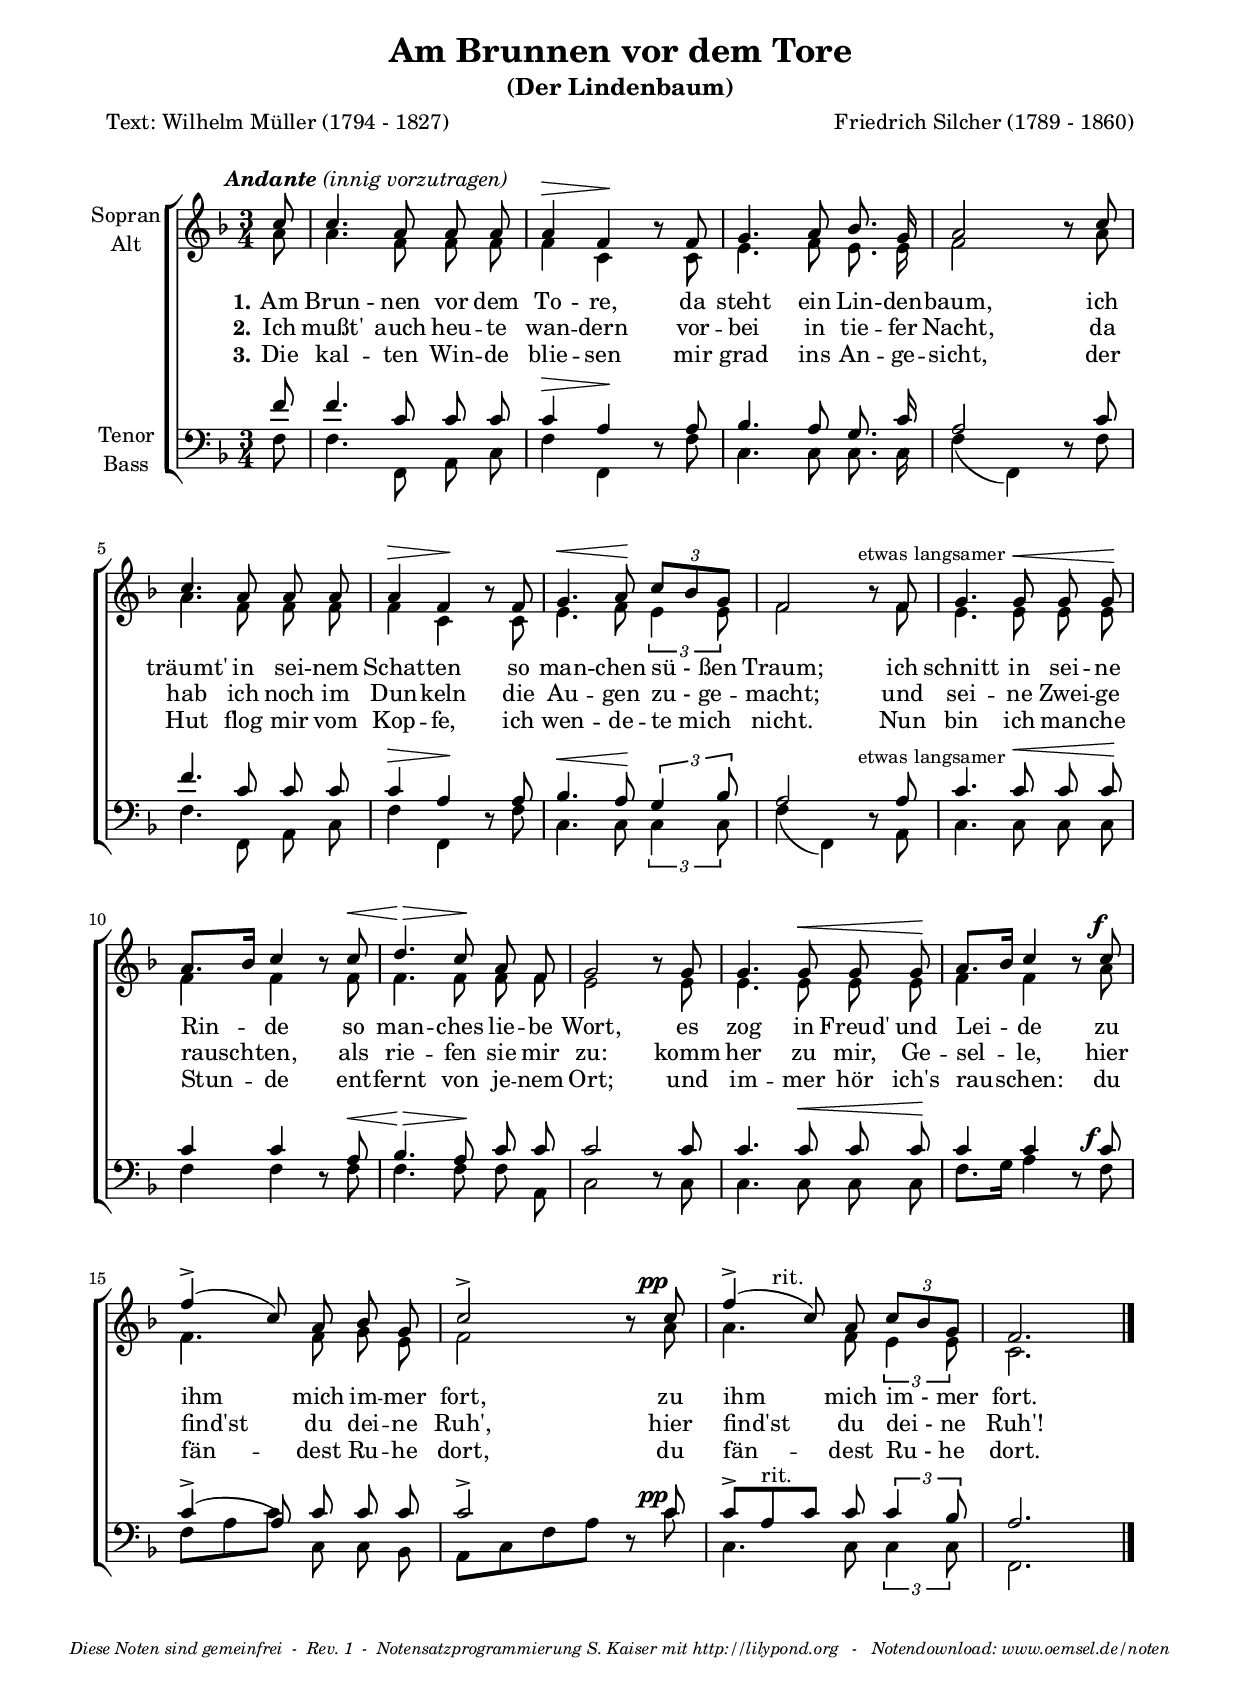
\version "2.18.2"

#(ly:set-option 'point-and-click #f)

%--------------------
% Maintainer: Sven Kaiser / e-mail: noten(at)oemsel.de
% am_brunnen_vor_dem_tore_silcher_sa-tb.ly
% 2015-06-15

\header {
    poet =  "Text: Wilhelm Müller (1794 - 1827)"
    composer = "Friedrich Silcher (1789 - 1860)"
    title = "Am Brunnen vor dem Tore"
    subtitle = "(Der Lindenbaum)"
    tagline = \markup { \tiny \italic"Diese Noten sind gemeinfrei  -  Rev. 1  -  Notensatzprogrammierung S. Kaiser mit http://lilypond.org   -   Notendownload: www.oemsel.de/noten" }
}

#(set-global-staff-size 18.5)

\paper {
    paper-width = 21.0\cm
    paper-height = 29.7\cm
    top-margin = 0.8\cm
    bottom-margin = 1.3\cm
    left-margin = 1.8\cm
    right-margin = 1.8\cm
    print-page-number = ##f
    markup-system-spacing = #'((basic-distance . 20) (padding . 0.6) (stretchability . 30))
    system-system-spacing #'basic-distance = #15
    ragged-right = ##f
    ragged-last = ##f
}

\layout {
    \context { \Score autoBeaming = ##f}
}

PartPOneVoiceOne =  \relative c'' {
  \clef "treble" \key f \major \time 3/4
  \once \override TextScript #'padding = #2.0
  \once \override TextScript #'X-offset = #-5.0
  \partial 8 c8 ^\markup{ \bold\italic {Andante} \italic {(innig vorzutragen)}}
  c4. a8 a8 a8 | %1
  a4 ^\> f4 \! r8 f8 | %2
  g4. a8 bes8. g16 | %3
  a2 r8 c8 | %4
  c4. a8 a8 a8 | %5
  a4 ^\> f4 \! r8 f8  | %6
  g4. ^\<  a8 \! \times 2/3 {c8[ bes8 g8]} | %7  
  f2 r8 
  \once \override TextScript #'padding = #1.0
  \once \override TextScript #'X-offset = #-4.0
  f8 ^\markup{ \small {etwas langsamer}} \noBreak | %8
  g4. g8 ^\< g8 g8 \!  | % 9  
  a8. [ bes16 ] c4 r8 \override Hairpin.to-barline = ##f c8 ^\< | % 10
  d4. \! ^\> c8 \!  a8 f8 | % 11
  g2 r8 g8 | % 12
  g4. g8 ^\< g8 g8 \! | % 13
  a8. [ bes16 ] c4
  r8 c8 ^\tweak #'X-offset #-1.0 \tweak #'Y-offset #1.0 ^\f | % 14
  f4( ^> c8) a8 bes8 g8 | % 15
  c2 ^> r8 c8 ^\tweak #'X-offset #-2.5 \tweak #'Y-offset #1.5 \pp | % 16
  f4( ^> 
  \once \override TextScript #'padding = #2.0
  \once \override TextScript #'X-offset = #-3.3
  c8 ^\markup{ {rit.}}) a8 \times 2/3 {c8[ bes8 g8]} | % 17
  f2. \bar "|."  
}

PartPOneVoiceTwo =  \relative e' {
  \clef "treble" \key f \major \time 3/4 
  \partial 8 a8
  a4. f8 f8 f8 | %1
  f4 c4 r8 c8 | % 2
  e4. f8 e8. e16 | % 3
  f2 r8 a8 | % 4
  a4. f8 f8 f8 | % 5
  f4 c4 r8 c8 | %6
  e4. f8 \times 2/3 {e4 e8} | % 7
  f2 r8 f8 | %8
  e4. e8 e8 e8 | % 9
  f4 f4 r8 f8 | % 10
  f4. f8 f8 f8 | % 11
  e2 r8 e8 | % 12
  e4. e8 e8 e8 | % 13
  f4 f4 r8 a8 | % 14
  f4. f8 g8 e8 | % 15
  f2 r8 a8 | % 16
  a4. f8 \times 2/3 {e4 e8} | % 17
  c2. \bar "|."  
}

PartPTwoVoiceOne =  \relative c' {
  \clef "bass" \key f \major \time 3/4 
  \partial 8 f8
  f4. c8 c8 c8 | % 1
  c4 ^\> a4 \! r8 a8 | % 2
  bes4. a8 g8. c16 | % 3
  a2 r8 c8 | % 4
  f4. c8 c8 c8 | % 5
  c4 ^\> a4 \! r8 a8  | % 6
  bes4. ^\< a8 \! \times 2/3 {g4 bes8} | % 7
  a2 r8 
  \once \override TextScript #'padding = #2.0
  \once \override TextScript #'X-offset = #-4.0
  a8 ^\markup{ \small {etwas langsamer}} | % 8
  c4. c8 ^\< c8 c8 \! | % 9
  c4 c4 r8 \override Hairpin.to-barline = ##f a8 ^\< | % 10
  bes4. \! ^\> a8 \! c8 c8 | % 11
  c2 r8 c8 | % 12
  c4. c8 ^\< c8 c8 \! | % 13
  c4 c4 
  r8 c8 ^\tweak #'X-offset #-1.7 \tweak #'Y-offset #1.4 ^\f | % 14
  c4( ^> a8) c8 c8 c8 | % 15
  c2 ^> r8 c8 ^\tweak #'X-offset #-2.5 \tweak #'Y-offset #2.0 ^\pp | % 16
  c8 ^> [ a8 ^"rit." c8 ] c8 \times 2/3 {c4 bes8} | %17
  a2. \bar "|."
}

PartPTwoVoiceTwo =  \relative a {
  \clef "bass" \key f \major \time 3/4 
  \partial 8 f8
  f4. f,8 a8 c8 | % 1
  f4 f,4 r8 f'8 | % 2
  c4. c8 c8. c16 | % 3
  f4( f,4) r8 f'8 | % 4
  f4. f,8 a8 c8 | % 5
  f4 f,4 r8 f'8 | % 6
  c4. c8 \times 2/3 {c4 c8} | % 7
  f4 ( f,4 ) r8 a8 | % 8
  c4. c8 c8 c8 | % 9
  f4 f4 r8 f8 | % 10
  f4. f8 f8 a,8 | % 11
  c2 r8 c8 | % 12
  c4. c8 c8 c8 | % 13
  f8. [ g16 ] a4 r8 f8 | % 14
  f8 [a8 c8] c,8 c8 bes8 | % 15
  a8[ c8 f8 a8] r8 c8 | % 16
  c,4. c8 \times 2/3 {c4 c8} | % 17
  f,2. \bar "|."
}

PartPOneVoiceOneLyricsOne =  \lyricmode { \set stanza = "1."
  Am Brun -- nen vor dem To -- re, da steht ein Lin -- den -- baum, ich
  träumt' in sei -- nem Schat -- ten so man -- chen "sü - ßen" Traum; ich schnitt in sei -- ne
  Rin -- de so man -- ches lie -- be Wort, es zog in Freud' und Lei -- de zu
  ihm mich im -- mer fort, zu ihm mich "im - mer" fort.
}

PartPOneVoiceOneLyricsTwo =  \lyricmode { \set stanza = "2." 
  Ich mußt' auch heu -- te wan -- dern vor -- bei in tie -- fer Nacht, da
  hab ich noch im Dun -- keln die Au -- gen "zu - ge" -- macht; und sei -- ne Zwei -- ge
  rausch -- ten, als rie -- fen sie mir zu: komm her zu mir, Ge -- sel -- le, hier
  find'st du dei -- ne Ruh', hier find'st du "dei - ne" Ruh'!
}

PartPOneVoiceOneLyricsThree =  \lyricmode { \set stanza = "3." 
  Die kal -- ten Win -- de blie -- sen mir grad ins An -- ge -- sicht, der
  Hut flog mir vom Kop -- fe, ich wen -- de -- "te mich" nicht. Nun bin ich man -- che
  Stun -- de ent -- fernt von je -- nem Ort; und im -- mer hör ich's rau -- schen: du
  fän -- dest Ru -- he dort, du fän -- dest "Ru - he" dort.
}

#(define (rest-score r)
  (let ((score 0)
	(yoff (ly:grob-property-data r 'Y-offset))
	(sp (ly:grob-property-data r 'staff-position)))
    (if (number? yoff)
	(set! score (+ score 2))
	(if (eq? yoff 'calculation-in-progress)
	    (set! score (- score 3))))
    (and (number? sp)
	 (<= 0 2 sp)
	 (set! score (+ score 2))
	 (set! score (- score (abs (- 1 sp)))))
    score))

#(define (merge-rests-on-positioning grob)
  (let* ((can-merge #f)
	 (elts (ly:grob-object grob 'elements))
	 (num-elts (and (ly:grob-array? elts)
			(ly:grob-array-length elts)))
	 (two-voice? (= num-elts 2)))
    (if two-voice?
	(let* ((v1-grob (ly:grob-array-ref elts 0))
	       (v2-grob (ly:grob-array-ref elts 1))
	       (v1-rest (ly:grob-object v1-grob 'rest))
	       (v2-rest (ly:grob-object v2-grob 'rest)))
	  (and
	   (ly:grob? v1-rest)
	   (ly:grob? v2-rest)	     	   
	   (let* ((v1-duration-log (ly:grob-property v1-rest 'duration-log))
		  (v2-duration-log (ly:grob-property v2-rest 'duration-log))
		  (v1-dot (ly:grob-object v1-rest 'dot))
		  (v2-dot (ly:grob-object v2-rest 'dot))
		  (v1-dot-count (and (ly:grob? v1-dot)
				     (ly:grob-property v1-dot 'dot-count -1)))
		  (v2-dot-count (and (ly:grob? v2-dot)
				     (ly:grob-property v2-dot 'dot-count -1))))
	     (set! can-merge
		   (and 
		    (number? v1-duration-log)
		    (number? v2-duration-log)
		    (= v1-duration-log v2-duration-log)
		    (eq? v1-dot-count v2-dot-count)))
	     (if can-merge
		 ;; keep the rest that looks best:
		 (let* ((keep-v1? (>= (rest-score v1-rest)
				      (rest-score v2-rest)))
			(rest-to-keep (if keep-v1? v1-rest v2-rest))
			(dot-to-kill (if keep-v1? v2-dot v1-dot)))
		   ;; uncomment if you're curious of which rest was chosen:
		   ;;(ly:grob-set-property! v1-rest 'color green)
		   ;;(ly:grob-set-property! v2-rest 'color blue)
		   (ly:grob-suicide! (if keep-v1? v2-rest v1-rest))
		   (if (ly:grob? dot-to-kill)
		       (ly:grob-suicide! dot-to-kill))
		   (ly:grob-set-property! rest-to-keep 'direction 0)
		   (ly:rest::y-offset-callback rest-to-keep)))))))
    (if can-merge
	#t
	(ly:rest-collision::calc-positioning-done grob))))


% The score definition
\score {
    <<
        \new ChoirStaff <<
            \new Staff <<
            \set Staff.instrumentName = \markup { \center-column { \line {"Sopran"} \line {"Alt"} } }
                \context Staff << 
                    \context Voice = "PartPOneVoiceOne" { \voiceOne \PartPOneVoiceOne }
                    \new Lyrics \lyricsto "PartPOneVoiceOne" \PartPOneVoiceOneLyricsOne
                    \new Lyrics \lyricsto "PartPOneVoiceOne" \PartPOneVoiceOneLyricsTwo
                    \new Lyrics \lyricsto "PartPOneVoiceOne" \PartPOneVoiceOneLyricsThree
                    \context Voice = "PartPOneVoiceTwo" { \voiceTwo \PartPOneVoiceTwo }
                    >>
                >>
            \new Staff <<
            \set Staff.instrumentName = \markup { \center-column { \line {"Tenor"} \line {"Bass"} } }
                \context Staff << 
                    \context Voice = "PartPTwoVoiceOne" { \voiceOne \PartPTwoVoiceOne }
                    \context Voice = "PartPTwoVoiceTwo" { \voiceTwo \PartPTwoVoiceTwo }
                      >>
                >>
          >>
    >>
        \layout { 
  	  % Steuert die Höhe der Taktnummerierung über dem System        
            \context { \Score \override BarNumber.padding = #2.0 } 
          % steuert die Einrückung des ersten Systems; Standardwert = automatisch eingerückt
            indent = #12
          % Pausenzeichen aus zwei Stimmen zusammenfassen
            \context { \Staff \override RestCollision #'positioning-done = #merge-rests-on-positioning }
        }   
}

\score {
    <<
      \new Voice = "Sopran" { \autoBeamOff \PartPOneVoiceOne }
      \new Voice = "Alt"    { \autoBeamOff \PartPOneVoiceTwo }
      \new Voice = "Tenor"  { \autoBeamOff \PartPTwoVoiceOne }
      \new Voice = "Bass"   { \autoBeamOff \PartPTwoVoiceTwo }
    >>
  \midi { }
}